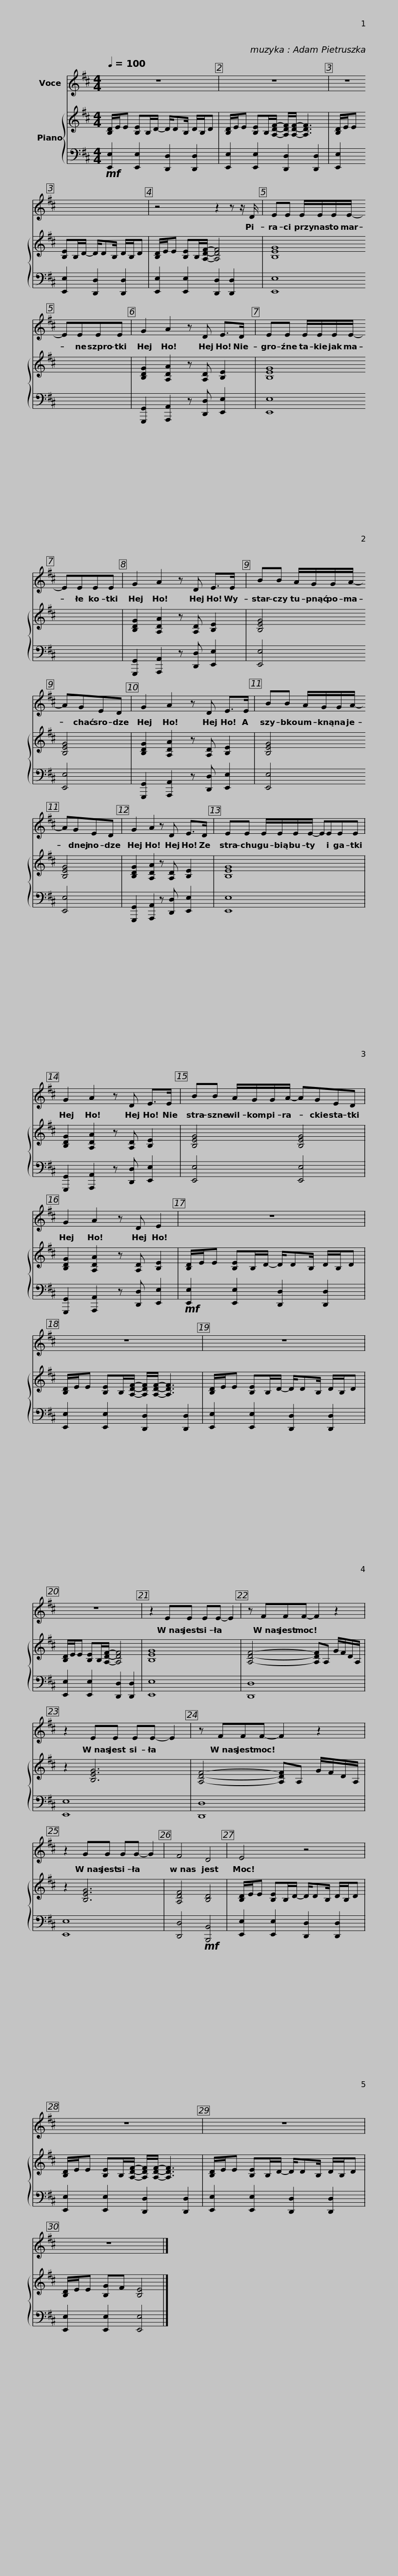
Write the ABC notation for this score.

X:1
%%score 1 { 2 | 3 }
L:1/8
Q:1/4=100
M:4/4
I:linebreak $
K:D
V:1 treble
V:2 treble
V:3 bass
V:1
 z8 | z8 | z8 |$ z4 z2 z z/ D/ | EE E/E/E/E/- EEEE | %5
 G2 A2 z D E>D |$ EE E/E/E/E/- EEEE | G2 A2 z D E>E | BB A/G/G/A/- AGED |$ G2 A2 z D E>E | %10
 BB A/G/G/A/- AGED | G2 A2 z D E>D | EE E/E/E/E/- EEEE |$ G2 A2 z D E>E | BB A/G/G/A/- AGED | %15
 G2 A2 z D E2 | z8 |$ z8 | z8 | z8 | %20
 z2 EE EE- E2 |$ z FFF- F2 z2 | z2 EE EE- E2 | z FFF- F2 z2 | z2 GG GG- G2 | %25
 F4 D4 |$ E4 z4 | z8 | z8 | z8 |] %30
V:2
 [B,D]/E/E [B,E]B,/D/- D/DB,/ D/B,/D | [B,D]/E/E [B,E]B,/[A,DF]/- [A,DF]/[A,DF]/- [A,DF]3 | [B,D]/E/E [B,E]B,/D/- D/DB,/ D/B,/D |$ [B,D]/E/E [B,E]B,/[A,DF]/- [A,DF]4 | [B,EG]8 | %5
 [B,DG]2 [A,DA]2 z [A,D] [B,E]2 |$ [B,EG]8 | [B,DG]2 [A,DA]2 z [A,D] [B,E]2 | [B,EG]4 [B,EG]4 |$ [B,DG]2 [A,DA]2 z [A,D] [B,E]2 | %10
 [B,EG]4 [B,EG]4 | [B,DG]2 [A,DA]2 z [A,D] [B,E]2 | [B,EG]8 |$ [B,DG]2 [A,DA]2 z [A,D] [B,E]2 | [B,EG]4 [B,EG]4 | %15
 [B,DG]2 [A,DA]2 z [A,D] [B,E]2 | [B,D]/E/E [B,E]B,/D/- D/DB,/ D/B,/D |$ [B,D]/E/E [B,E]B,/[A,DF]/- [A,DF]/[A,DF]/- [A,DF]3 | [B,D]/E/E [B,E]B,/D/- D/DB,/ D/B,/D | [B,D]/E/E [B,E]B,/[A,DF]/- [A,DF]4 | %20
 [B,EG]8 |$ [A,DF]4- [A,DF]A, G/F/D/A,/ | z2 [B,EG]6 | [A,DF]4- [A,DF]A, G/F/D/A,/ | z2 [B,EG]6 | %25
 [A,DF]4 [B,D]4 |$ [B,D]/E/E [B,E]B,/D/- D/DB,/ D/B,/D | [B,D]/E/E [B,E]B,/[A,DF]/- [A,DF]/[A,DF]/- [A,DF]3 | [B,D]/E/E [B,E]B,/D/- D/DB,/ D/B,/D | [B,D]/E/E [B,G]F [B,E]4 |] %30
V:3
!mf! [E,,E,]2 [E,,E,]2 [D,,D,]2 [D,,D,]2 | [E,,E,]2 [E,,E,]2 [D,,D,]2 [D,,D,]2 | [E,,E,]2 [E,,E,]2 [D,,D,]2 [D,,D,]2 |$ [E,,E,]2 [E,,E,]2 [D,,D,]2 [D,,D,]2 | [E,,E,]8 | %5
 [G,,,G,,]2 [A,,,A,,]2 z [D,,D,] [E,,E,]2 |$ [E,,E,]8 | [G,,,G,,]2 [A,,,A,,]2 z [D,,D,] [E,,E,]2 | [E,,E,]4 [E,,E,]4 |$ [G,,,G,,]2 [A,,,A,,]2 z [D,,D,] [E,,E,]2 | %10
 [E,,E,]4 [E,,E,]4 | [G,,,G,,]2 [A,,,A,,]2 z [D,,D,] [E,,E,]2 | [E,,E,]8 |$ [G,,,G,,]2 [A,,,A,,]2 z [D,,D,] [E,,E,]2 | [E,,E,]4 [E,,E,]4 | %15
 [G,,,G,,]2 [A,,,A,,]2 z [D,,D,] [E,,E,]2 |!mf! [E,,E,]2 [E,,E,]2 [D,,D,]2 [D,,D,]2 |$ [E,,E,]2 [E,,E,]2 [D,,D,]2 [D,,D,]2 | [E,,E,]2 [E,,E,]2 [D,,D,]2 [D,,D,]2 | [E,,E,]2 [E,,E,]2 [D,,D,]2 [D,,D,]2 | %20
 [E,,E,]8 |$ [D,,D,]8 | [E,,E,]8 | [D,,D,]8 | [E,,E,]8 | %25
 [D,,D,]4!mf! [B,,,B,,]4 |$ [E,,E,]2 [E,,E,]2 [D,,D,]2 [D,,D,]2 | [E,,E,]2 [E,,E,]2 [D,,D,]2 [D,,D,]2 | [E,,E,]2 [E,,E,]2 [D,,D,]2 [D,,D,]2 | [E,,E,]2 [E,,E,]2 [E,,E,]4 |] %30
